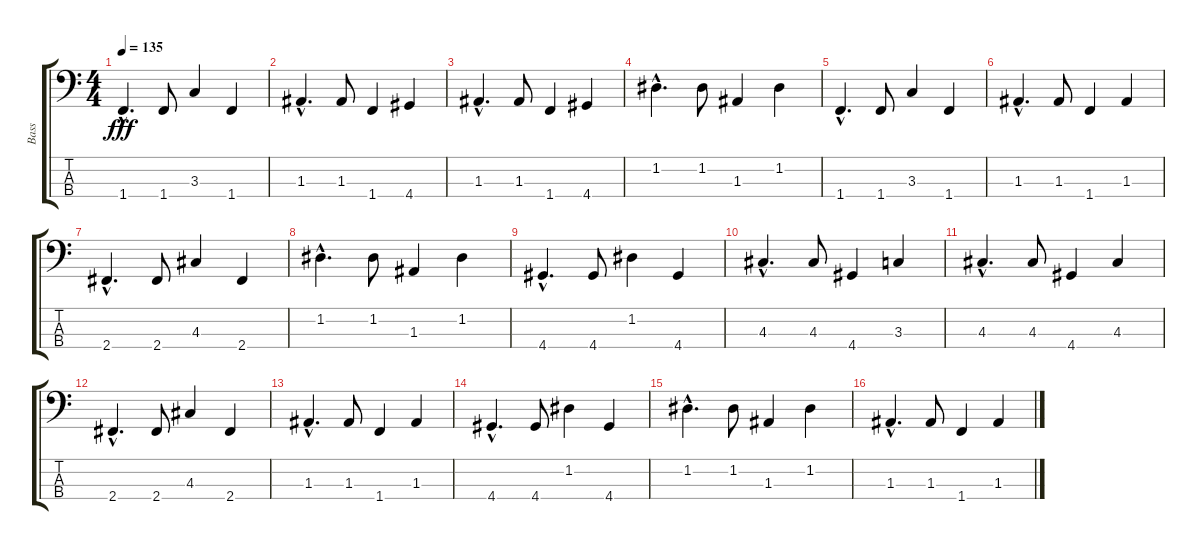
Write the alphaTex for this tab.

\track ("Bass" "Bass") {instrument electricbasspick}
\staff {score tabs}
\tuning (G2 D2 A1 E1) {hide}
\ts (4 4)
\tempo 135
\clef f4
\ks c
1.4{hac}.4{d dy fff} 1.4.8 3.3.4 1.4.4 |
1.3{hac}.4{d} 1.3.8 1.4.4 4.4.4 |
1.3{hac}.4{d} 1.3.8 1.4.4 4.4.4 |
1.2{hac}.4{d} 1.2.8 1.3.4 1.2.4 |
1.4{hac}.4{d} 1.4.8 3.3.4 1.4.4 |
1.3{hac}.4{d} 1.3.8 1.4.4 1.3.4 |
2.4{hac}.4{d} 2.4.8 4.3.4 2.4.4 |
1.2{hac}.4{d} 1.2.8 1.3.4 1.2.4 |
4.4{hac}.4{d} 4.4.8 1.2.4 4.4.4 |
4.3{hac}.4{d} 4.3.8 4.4.4 3.3.4 |
4.3{hac}.4{d} 4.3.8 4.4.4 4.3.4 |
2.4{hac}.4{d} 2.4.8 4.3.4 2.4.4 |
1.3{hac}.4{d} 1.3.8 1.4.4 1.3.4 |
4.4{hac}.4{d} 4.4.8 1.2.4 4.4.4 |
1.2{hac}.4{d} 1.2.8 1.3.4 1.2.4 |
1.3{hac}.4{d} 1.3.8 1.4.4 1.3.4
